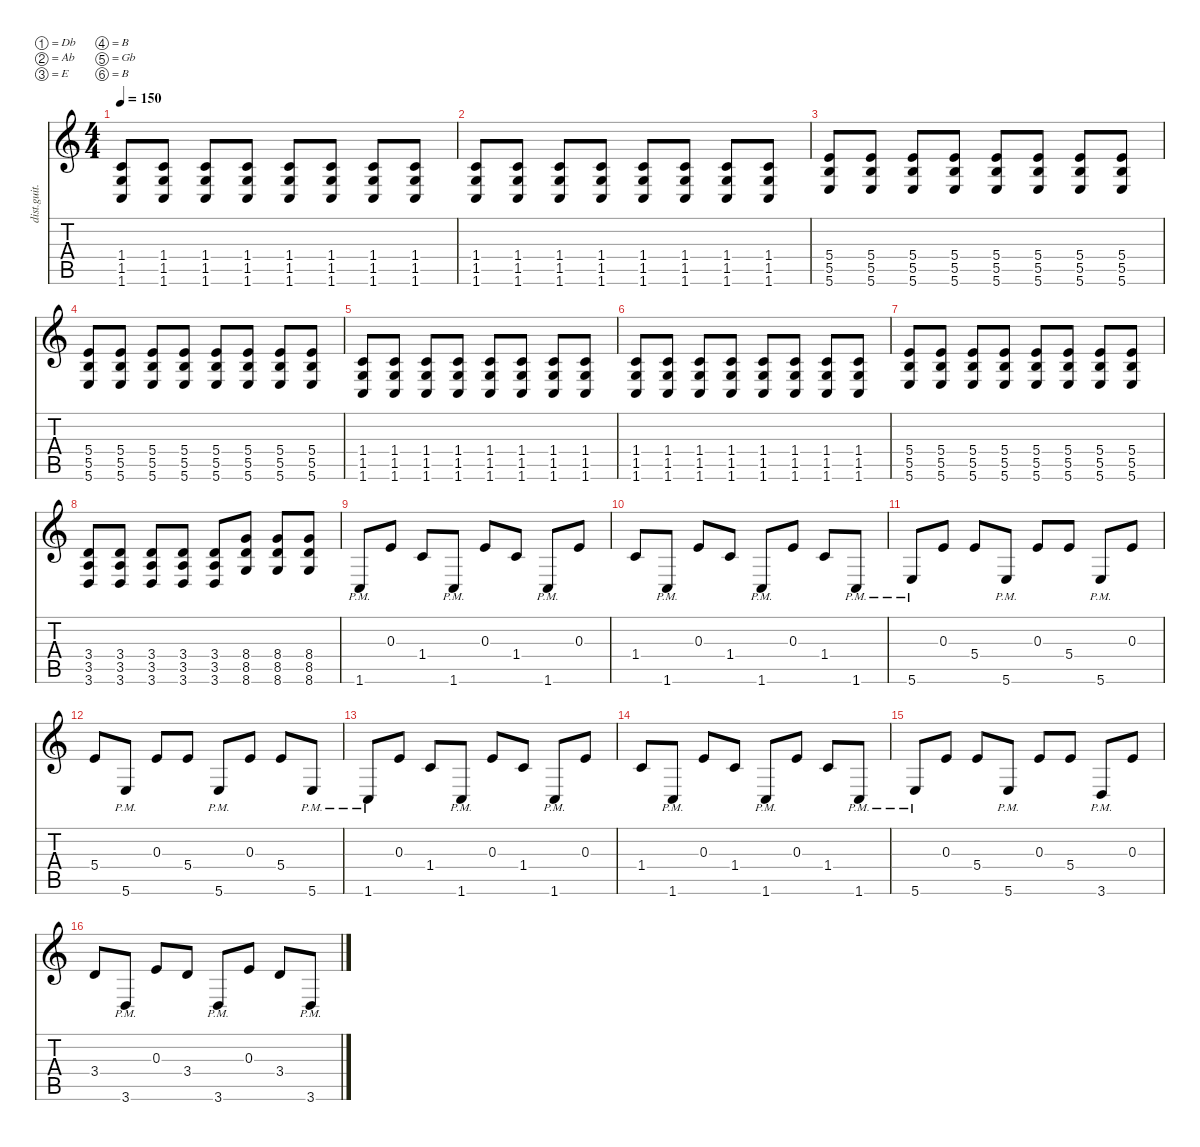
\defaultSystemsLayout 4
\hideDynamics
\bracketExtendMode nobrackets
\otherSystemsTrackNameOrientation horizontal
\track ("riff" "dist.guit.") {instrument distortionguitar}
\staff {score tabs}
\tuning (Db4 Ab3 E3 B2 Gb2 B1)
\ts (4 4)
\tempo 150
\clef g2
\ks c
(1.6 1.5 1.4).8{dy mf beam Up} (1.6 1.4 1.5).8{beam Up} (1.6 1.5 1.4).8{beam Up} (1.6 1.4 1.5).8{beam Up} (1.6 1.5 1.4).8{beam Up} (1.6 1.4 1.5).8{beam Up} (1.6 1.5 1.4).8{beam Up} (1.6 1.4 1.5).8{beam Up} |
(1.6 1.5 1.4).8{beam Up} (1.6 1.4 1.5).8{beam Up} (1.6 1.5 1.4).8{beam Up} (1.6 1.4 1.5).8{beam Up} (1.6 1.5 1.4).8{beam Up} (1.6 1.4 1.5).8{beam Up} (1.6 1.5 1.4).8{beam Up} (1.6 1.4 1.5).8{beam Up} |
(5.6 5.5 5.4).8{beam Up} (5.6 5.4 5.5).8{beam Up} (5.6 5.5 5.4).8{beam Up} (5.6 5.4 5.5).8{beam Up} (5.6 5.5 5.4).8{beam Up} (5.6 5.4 5.5).8{beam Up} (5.6 5.5 5.4).8{beam Up} (5.6 5.4 5.5).8{beam Up} |
(5.6 5.5 5.4).8{beam Up} (5.6 5.4 5.5).8{beam Up} (5.6 5.5 5.4).8{beam Up} (5.6 5.4 5.5).8{beam Up} (5.6 5.5 5.4).8{beam Up} (5.6 5.4 5.5).8{beam Up} (5.6 5.5 5.4).8{beam Up} (5.6 5.4 5.5).8{beam Up} |
(1.6 1.5 1.4).8{beam Up} (1.6 1.4 1.5).8{beam Up} (1.6 1.5 1.4).8{beam Up} (1.6 1.4 1.5).8{beam Up} (1.6 1.5 1.4).8{beam Up} (1.6 1.4 1.5).8{beam Up} (1.6 1.5 1.4).8{beam Up} (1.6 1.4 1.5).8{beam Up} |
(1.6 1.5 1.4).8{beam Up} (1.6 1.4 1.5).8{beam Up} (1.6 1.5 1.4).8{beam Up} (1.6 1.4 1.5).8{beam Up} (1.6 1.4 1.5).8{beam Up} (1.6 1.5 1.4).8{beam Up} (1.6 1.4 1.5).8{beam Up} (1.6 1.5 1.4).8{beam Up} |
(5.6 5.4 5.5).8{beam Up} (5.6 5.5 5.4).8{beam Up} (5.6 5.4 5.5).8{beam Up} (5.6 5.5 5.4).8{beam Up} (5.6 5.4 5.5).8{beam Up} (5.6 5.5 5.4).8{beam Up} (5.6 5.4 5.5).8{beam Up} (5.6 5.5 5.4).8{beam Up} |
(3.6 3.4 3.5).8{beam Up} (3.6 3.5 3.4).8{beam Up} (3.6 3.4 3.5).8{beam Up} (3.6 3.5 3.4).8{beam Up} (3.6 3.4 3.5).8{beam Up} (8.6 8.5 8.4).8{beam Up} (8.6 8.4 8.5).8{beam Up} (8.6 8.5 8.4).8{beam Up} |
1.6{pm}.8{beam Up} 0.3.8{beam Up} 1.4.8{beam Up} 1.6{pm}.8{beam Up} 0.3.8{beam Up} 1.4.8{beam Up} 1.6{pm}.8{beam Up} 0.3.8{beam Up} |
1.4.8{beam Up} 1.6{pm}.8{beam Up} 0.3.8{beam Up} 1.4.8{beam Up} 1.6{pm}.8{beam Up} 0.3.8{beam Up} 1.4.8{beam Up} 1.6{pm}.8{beam Up} |
5.6{pm}.8{beam Up} 0.3.8{beam Up} 5.4.8{beam Up} 5.6{pm}.8{beam Up} 0.3.8{beam Up} 5.4.8{beam Up} 5.6{pm}.8{beam Up} 0.3.8{beam Up} |
5.4.8{beam Up} 5.6{pm}.8{beam Up} 0.3.8{beam Up} 5.4.8{beam Up} 5.6{pm}.8{beam Up} 0.3.8{beam Up} 5.4.8{beam Up} 5.6{pm}.8{beam Up} |
1.6{pm}.8{beam Up} 0.3.8{beam Up} 1.4.8{beam Up} 1.6{pm}.8{beam Up} 0.3.8{beam Up} 1.4.8{beam Up} 1.6{pm}.8{beam Up} 0.3.8{beam Up} |
1.4.8{beam Up} 1.6{pm}.8{beam Up} 0.3.8{beam Up} 1.4.8{beam Up} 1.6{pm}.8{beam Up} 0.3.8{beam Up} 1.4.8{beam Up} 1.6{pm}.8{beam Up} |
5.6{pm}.8{beam Up} 0.3.8{beam Up} 5.4.8{beam Up} 5.6{pm}.8{beam Up} 0.3.8{beam Up} 5.4.8{beam Up} 3.6{pm}.8{beam Up} 0.3.8{beam Up} |
3.4.8{beam Up} 3.6{pm}.8{beam Up} 0.3.8{beam Up} 3.4.8{beam Up} 3.6{pm}.8{beam Up} 0.3.8{beam Up} 3.4.8{beam Up} 3.6{pm}.8{beam Up}
